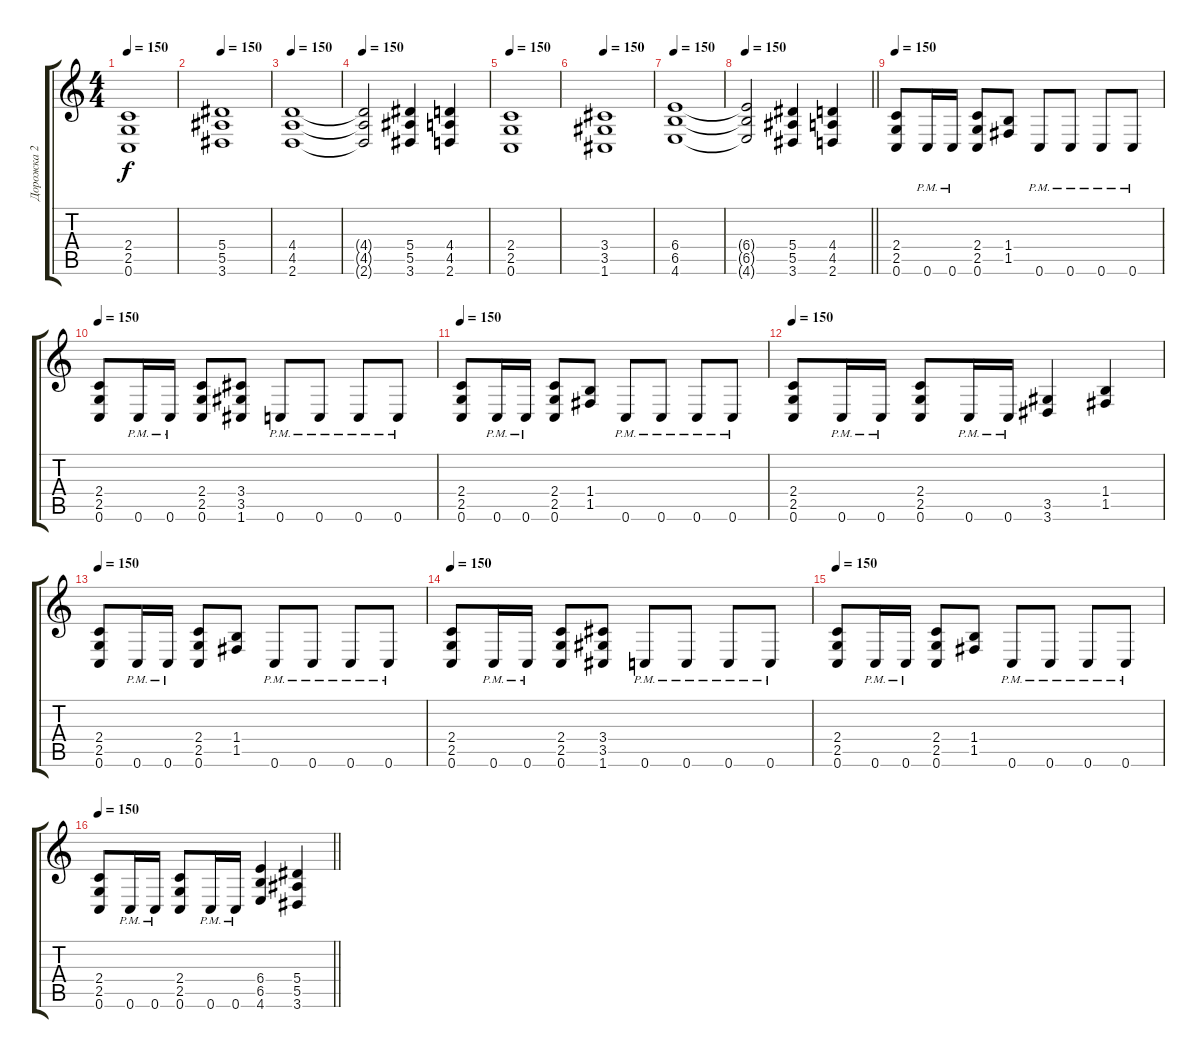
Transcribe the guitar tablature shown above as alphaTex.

\track ("Дорожка 2" "Дорожка 2") {instrument distortionguitar}
\staff {score tabs}
\tuning (C4 G3 Eb3 Bb2 F2 C2) {hide}
\ts (4 4)
\tempo 150
\clef g2
\ks c
(2.4 2.5 0.6).1{dy f} |
\tempo 150
(5.4 5.5 3.6).1 |
\tempo 150
(4.4 4.5 2.6).1 |
\tempo 150
(4.4{t} 4.5{t} 2.6{t}).2 (5.4 5.5 3.6).4 (4.4 4.5 2.6).4 |
\tempo 150
(2.4 2.5 0.6).1 |
\tempo 150
(3.4 3.5 1.6).1 |
\tempo 150
(6.4 6.5 4.6).1 |
\tempo 150
\barLineRight lightlight
(6.4{t} 6.5{t} 4.6{t}).2 (5.4 5.5 3.6).4 (4.4 4.5 2.6).4 |
\tempo 150
(2.4 2.5 0.6).8 0.6{pm}.16 0.6{pm}.16 (2.4 2.5 0.6).8 (1.4 1.5).8 0.6{pm}.8 0.6{pm}.8 0.6{pm}.8 0.6{pm}.8 |
\tempo 150
(2.4 2.5 0.6).8 0.6{pm}.16 0.6{pm}.16 (2.4 2.5 0.6).8 (3.4 3.5 1.6).8 0.6{pm}.8 0.6{pm}.8 0.6{pm}.8 0.6{pm}.8 |
\tempo 150
(2.4 2.5 0.6).8 0.6{pm}.16 0.6{pm}.16 (2.4 2.5 0.6).8 (1.4 1.5).8 0.6{pm}.8 0.6{pm}.8 0.6{pm}.8 0.6{pm}.8 |
\tempo 150
(2.4 2.5 0.6).8 0.6{pm}.16 0.6{pm}.16 (2.4 2.5 0.6).8 0.6{pm}.16 0.6{pm}.16 (3.5 3.6).4 (1.4 1.5).4 |
\tempo 150
(2.4 2.5 0.6).8 0.6{pm}.16 0.6{pm}.16 (2.4 2.5 0.6).8 (1.4 1.5).8 0.6{pm}.8 0.6{pm}.8 0.6{pm}.8 0.6{pm}.8 |
\tempo 150
(2.4 2.5 0.6).8 0.6{pm}.16 0.6{pm}.16 (2.4 2.5 0.6).8 (3.4 3.5 1.6).8 0.6{pm}.8 0.6{pm}.8 0.6{pm}.8 0.6{pm}.8 |
\tempo 150
(2.4 2.5 0.6).8 0.6{pm}.16 0.6{pm}.16 (2.4 2.5 0.6).8 (1.4 1.5).8 0.6{pm}.8 0.6{pm}.8 0.6{pm}.8 0.6{pm}.8 |
\tempo 150
\barLineRight lightlight
(2.4 2.5 0.6).8 0.6{pm}.16 0.6{pm}.16 (2.4 2.5 0.6).8 0.6{pm}.16 0.6{pm}.16 (6.4 6.5 4.6).4 (5.4 5.5 3.6).4
